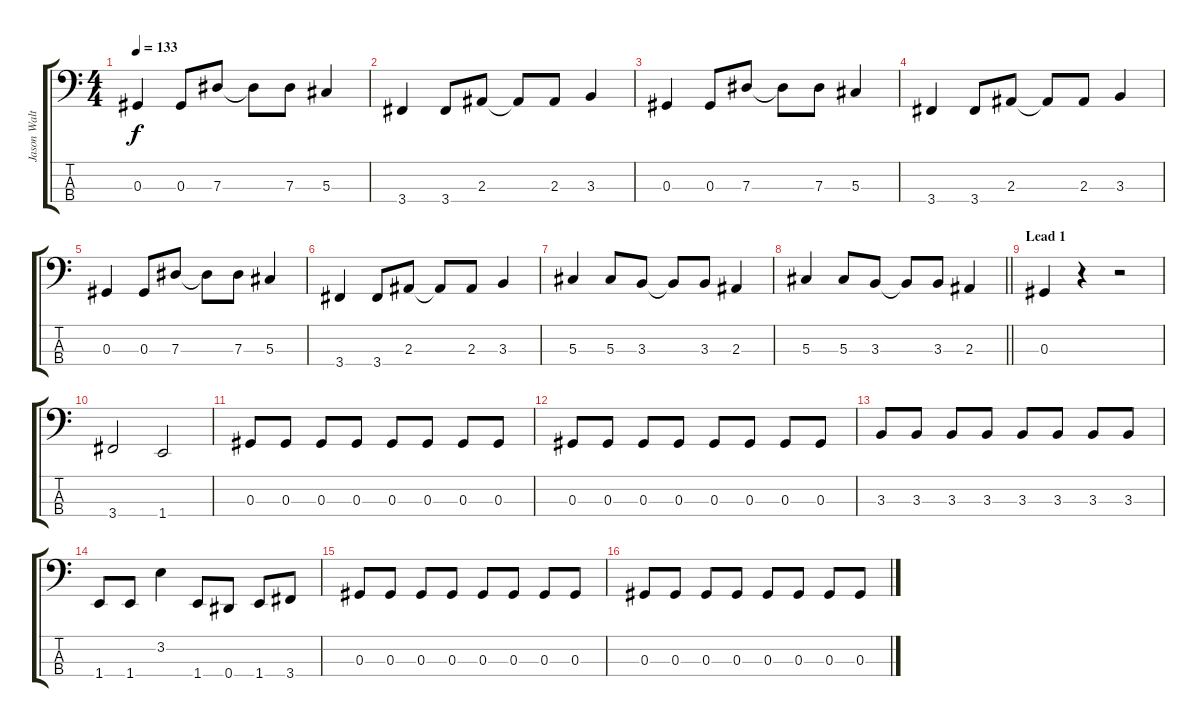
\track ("Jason Walton" "Jason Walt") {instrument electricbasspick}
\staff {score tabs}
\tuning (Gb2 Db2 Ab1 Eb1) {hide}
\ts (4 4)
\tempo 133
\clef f4
\ks c
0.3.4{dy f} 0.3.8 7.3.8 7.3{t}.8 7.3.8 5.3.4 |
3.4.4 3.4.8 2.3.8 2.3{t}.8 2.3.8 3.3.4 |
0.3.4 0.3.8 7.3.8 7.3{t}.8 7.3.8 5.3.4 |
3.4.4 3.4.8 2.3.8 2.3{t}.8 2.3.8 3.3.4 |
0.3.4 0.3.8 7.3.8 7.3{t}.8 7.3.8 5.3.4 |
3.4.4 3.4.8 2.3.8 2.3{t}.8 2.3.8 3.3.4 |
5.3.4 5.3.8 3.3.8 3.3{t}.8 3.3.8 2.3.4 |
\barLineRight lightlight
5.3.4 5.3.8 3.3.8 3.3{t}.8 3.3.8 2.3.4 |
\section ("" "Lead 1")
0.3.4 r.4 r.2 |
3.4.2 1.4.2 |
0.3.8 0.3.8 0.3.8 0.3.8 0.3.8 0.3.8 0.3.8 0.3.8 |
0.3.8 0.3.8 0.3.8 0.3.8 0.3.8 0.3.8 0.3.8 0.3.8 |
3.3.8 3.3.8 3.3.8 3.3.8 3.3.8 3.3.8 3.3.8 3.3.8 |
1.4.8 1.4.8 3.2.4 1.4.8 0.4.8 1.4.8 3.4.8 |
0.3.8 0.3.8 0.3.8 0.3.8 0.3.8 0.3.8 0.3.8 0.3.8 |
0.3.8 0.3.8 0.3.8 0.3.8 0.3.8 0.3.8 0.3.8 0.3.8
